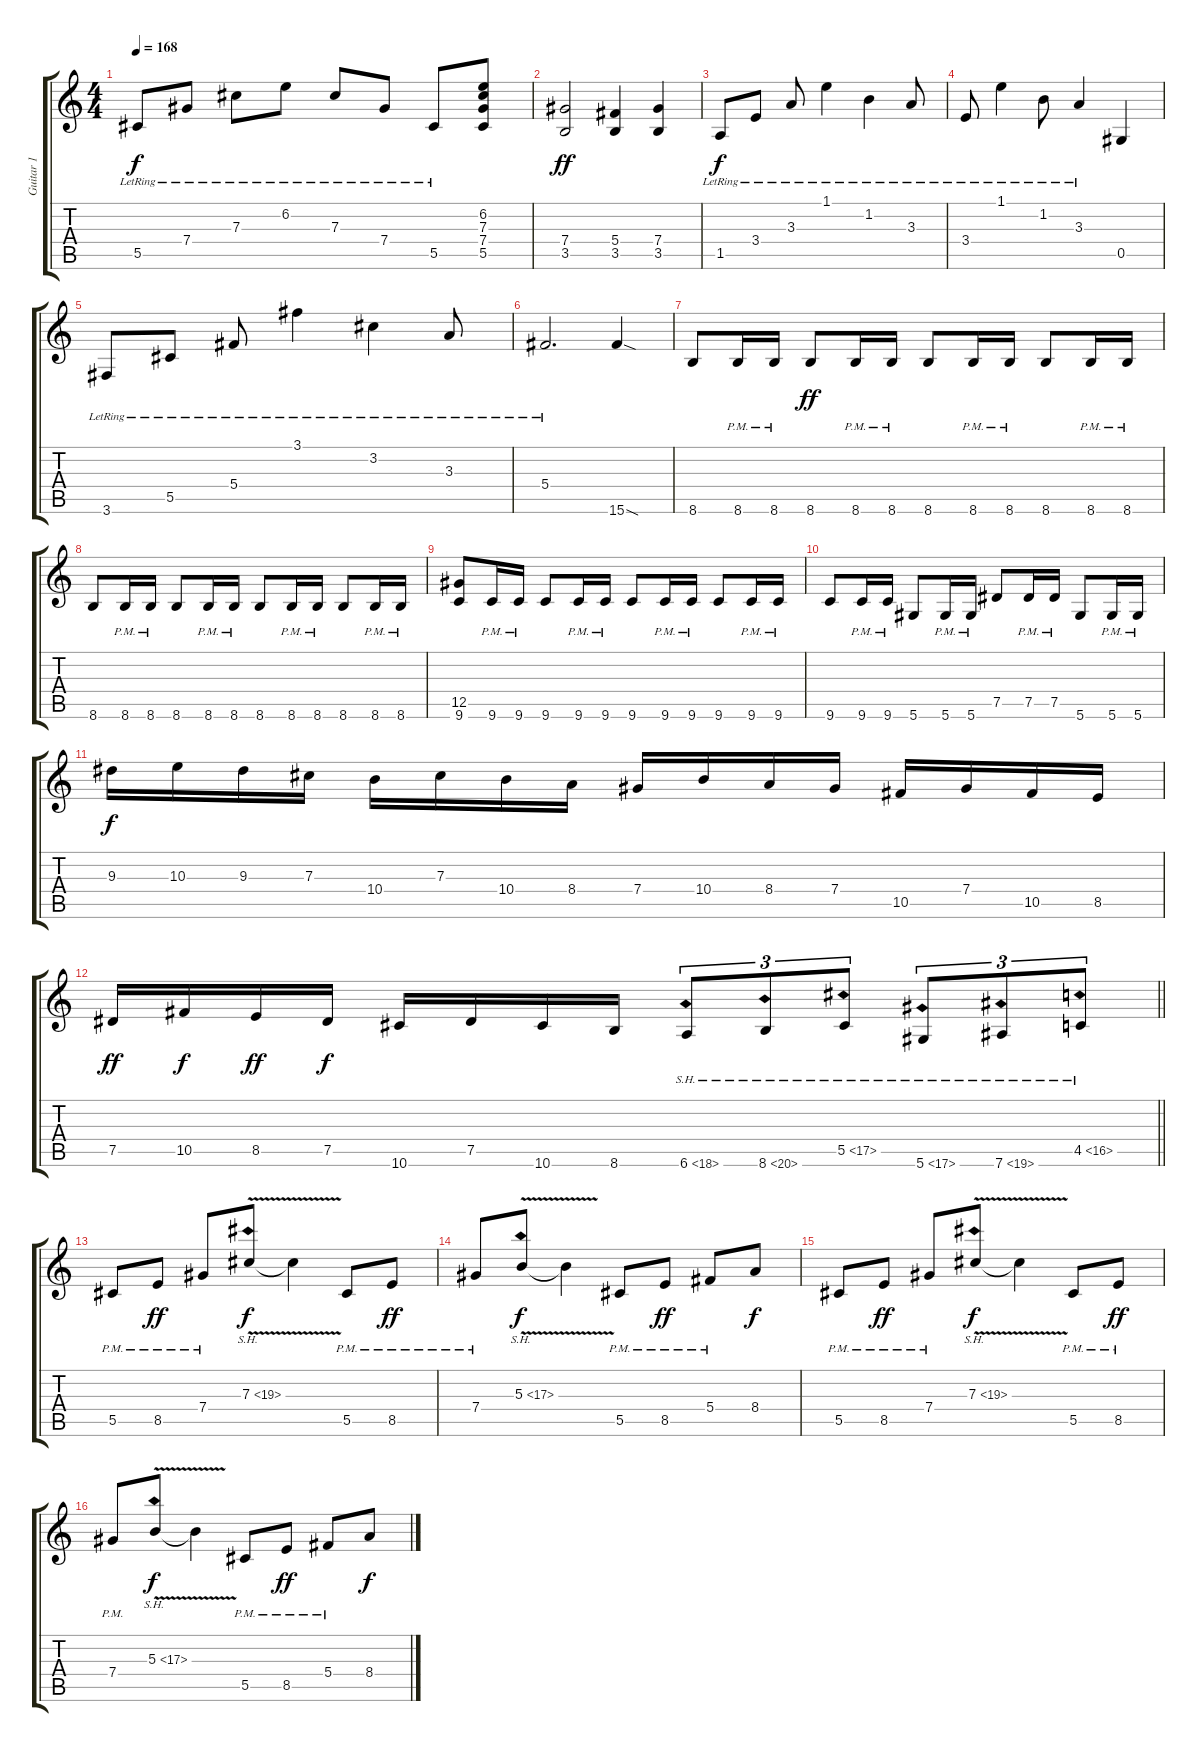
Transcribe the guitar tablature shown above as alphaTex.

\track ("Guitar 1" "Guitar 1") {instrument distortionguitar}
\staff {score tabs}
\tuning (Eb4 Bb3 Gb3 Db3 Ab2 Eb2) {hide}
\ts (4 4)
\tempo 168
\clef g2
\ks c
5.5{lr}.8{dy f} 7.4{lr}.8 7.3{lr}.8 6.2{lr}.8 7.3{lr}.8 7.4{lr}.8 5.5{lr}.8 (6.2 7.3 7.4 5.5).8 |
(7.4 3.5).2{dy ff} (5.4 3.5).4 (7.4 3.5).4 |
1.5{lr}.8{dy f} 3.4{lr}.8 3.3{lr}.8 1.1{lr}.4 1.2{lr}.4 3.3{lr}.8 |
3.4{lr}.8 1.1{lr}.4 1.2{lr}.8 3.3{lr}.4 0.5.4 |
3.6{lr}.8 5.5{lr}.8 5.4{lr}.8 3.1{lr}.4 3.2{lr}.4 3.3{lr}.8 |
5.4{lr}.2{d} 15.6{sod}.4 |
8.6.8 8.6{pm}.16 8.6{pm}.16 8.6.8{dy ff} 8.6{pm}.16 8.6{pm}.16 8.6.8 8.6{pm}.16 8.6{pm}.16 8.6.8 8.6{pm}.16 8.6{pm}.16 |
8.6.8 8.6{pm}.16 8.6{pm}.16 8.6.8 8.6{pm}.16 8.6{pm}.16 8.6.8 8.6{pm}.16 8.6{pm}.16 8.6.8 8.6{pm}.16 8.6{pm}.16 |
(12.5 9.6).8 9.6{pm}.16 9.6{pm}.16 9.6.8 9.6{pm}.16 9.6{pm}.16 9.6.8 9.6{pm}.16 9.6{pm}.16 9.6.8 9.6{pm}.16 9.6{pm}.16 |
9.6.8 9.6{pm}.16 9.6{pm}.16 5.6.8 5.6{pm}.16 5.6{pm}.16 7.5.8 7.5{pm}.16 7.5{pm}.16 5.6.8 5.6{pm}.16 5.6{pm}.16 |
9.3.16{dy f} 10.3.16 9.3.16 7.3.16 10.4.16 7.3.16 10.4.16 8.4.16 7.4.16 10.4.16 8.4.16 7.4.16 10.5.16 7.4.16 10.5.16 8.5.16 |
\barLineRight lightlight
7.5.16{dy ff} 10.5.16{dy f} 8.5.16{dy ff} 7.5.16{dy f} 10.6.16 7.5.16 10.6.16 8.6.16 6.6{sh 12}.8{tu (3 2)} 8.6{sh 12}.8{tu (3 2)} 5.5{sh 12}.8{tu (3 2)} 5.6{sh 12}.8{tu (3 2)} 7.6{sh 12}.8{tu (3 2)} 4.5{sh 12}.8{tu (3 2)} |
\section ("" "")
5.5{pm}.8 8.5{pm}.8{dy ff} 7.4{pm}.8 7.3{sh 12 v}.8{dy f} 7.3{t}.4 5.5{pm}.8 8.5{pm}.8{dy ff} |
7.4{pm}.8 5.3{sh 12 v}.8{dy f} 5.3{t}.4 5.5{pm}.8 8.5{pm}.8{dy ff} 5.4{pm}.8 8.4.8{dy f} |
5.5{pm}.8 8.5{pm}.8{dy ff} 7.4{pm}.8 7.3{sh 12 v}.8{dy f} 7.3{t}.4 5.5{pm}.8 8.5{pm}.8{dy ff} |
7.4{pm}.8 5.3{sh 12 v}.8{dy f} 5.3{t}.4 5.5{pm}.8 8.5{pm}.8{dy ff} 5.4{pm}.8 8.4.8{dy f}
